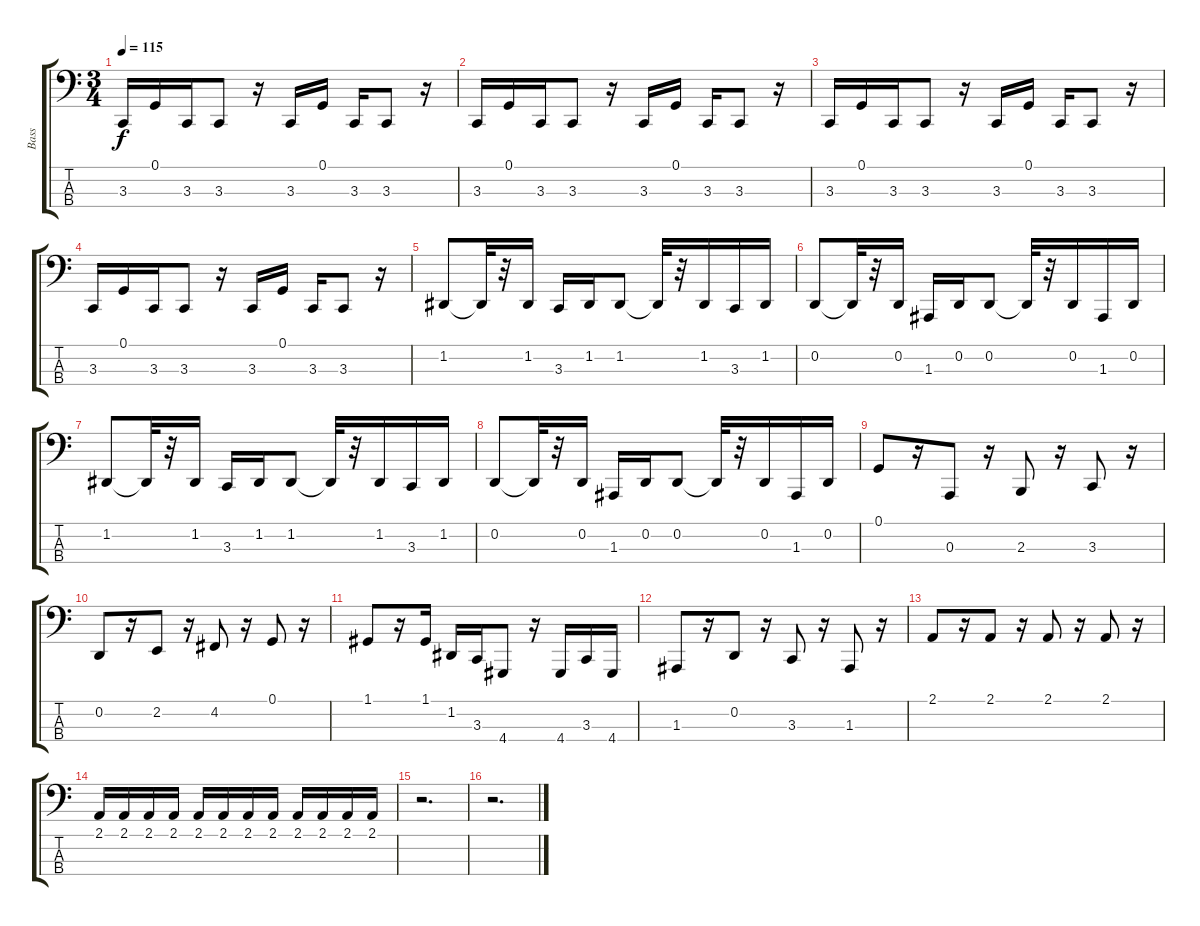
\track ("Bass" "Bass") {instrument lead1square}
\staff {score tabs}
\tuning (G2 D2 A1 E1) {hide}
\ts (3 4)
\tempo 115
\clef f4
\ks c
3.3.16{dy f} 0.1.16 3.3.16 3.3.8 r.16 3.3.16 0.1.16 3.3.16 3.3.8 r.16 |
3.3.16 0.1.16 3.3.16 3.3.8 r.16 3.3.16 0.1.16 3.3.16 3.3.8 r.16 |
3.3.16 0.1.16 3.3.16 3.3.8 r.16 3.3.16 0.1.16 3.3.16 3.3.8 r.16 |
3.3.16 0.1.16 3.3.16 3.3.8 r.16 3.3.16 0.1.16 3.3.16 3.3.8 r.16 |
1.2.8 1.2{t}.32 r.32 1.2.16 3.3.16 1.2.16 1.2.8 1.2{t}.32 r.32 1.2.16 3.3.16 1.2.16 |
0.2.8 0.2{t}.32 r.32 0.2.16 1.3.16 0.2.16 0.2.8 0.2{t}.32 r.32 0.2.16 1.3.16 0.2.16 |
1.2.8 1.2{t}.32 r.32 1.2.16 3.3.16 1.2.16 1.2.8 1.2{t}.32 r.32 1.2.16 3.3.16 1.2.16 |
0.2.8 0.2{t}.32 r.32 0.2.16 1.3.16 0.2.16 0.2.8 0.2{t}.32 r.32 0.2.16 1.3.16 0.2.16 |
0.1.8 r.16 0.3.8 r.16 2.3.8 r.16 3.3.8 r.16 |
0.2.8 r.16 2.2.8 r.16 4.2.8 r.16 0.1.8 r.16 |
1.1.8 r.16 1.1.16 1.2.16 3.3.16 4.4.8 r.16 4.4.16 3.3.16 4.4.16 |
1.3.8 r.16 0.2.8 r.16 3.3.8 r.16 1.3.8 r.16 |
2.1.8 r.16 2.1.8 r.16 2.1.8 r.16 2.1.8 r.16 |
2.1.16 2.1.16 2.1.16 2.1.16 2.1.16 2.1.16 2.1.16 2.1.16 2.1.16 2.1.16 2.1.16 2.1.16 |
r.2{d} |
r.2{d}
